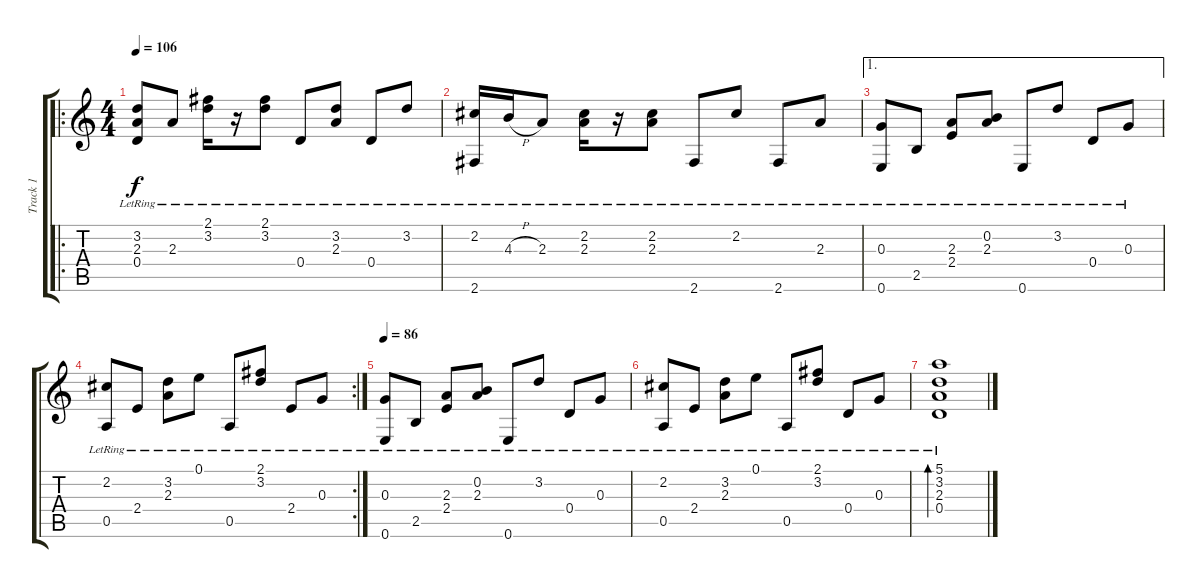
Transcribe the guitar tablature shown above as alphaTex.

\track ("Track 1" "Track 1") {instrument acousticguitarsteel}
\staff {score tabs}
\tuning (E4 B3 G3 D3 A2 E2) {hide}
\ro
\ts (4 4)
\tempo 106
\clef g2
\ks c
(3.2{lr} 2.3{lr} 0.4{lr}).8{dy f} 2.3{lr}.8 (2.1{lr} 3.2{lr}).16 r.16 (2.1{lr} 3.2{lr}).8 0.4{lr}.8 (3.2{lr} 2.3{lr}).8 0.4{lr}.8 3.2{lr}.8 |
(2.2{lr} 2.6{lr}).16 4.3{h lr}.16 2.3{lr}.8 (2.2{lr} 2.3{lr}).16 r.16 (2.2{lr} 2.3{lr}).8 2.6{lr}.8 2.2{lr}.8 2.6{lr}.8 2.3{lr}.8 |
\ae 1
(0.3{lr} 0.6{lr}).8 2.5{lr}.8 (2.3{lr} 2.4{lr}).8 (0.2{lr} 2.3{lr}).8 0.6{lr}.8 3.2{lr}.8 0.4{lr}.8 0.3{lr}.8 |
\rc 2
(2.2{lr} 0.5{lr}).8 2.4{lr}.8 (3.2{lr} 2.3{lr}).8 0.1{lr}.8 0.5{lr}.8 (2.1{lr} 3.2{lr}).8 2.4{lr}.8 0.3{lr}.8 |
\tempo 86
(0.3{lr} 0.6{lr}).8 2.5{lr}.8 (2.3{lr} 2.4{lr}).8 (0.2{lr} 2.3{lr}).8 0.6{lr}.8 3.2{lr}.8 0.4{lr}.8 0.3{lr}.8 |
(2.2{lr} 0.5{lr}).8 2.4{lr}.8 (3.2{lr} 2.3{lr}).8 0.1{lr}.8 0.5{lr}.8 (2.1{lr} 3.2{lr}).8 0.4{lr}.8 0.3{lr}.8 |
(5.1{lr} 3.2{lr} 2.3{lr} 0.4{lr}).1{bd 480}
